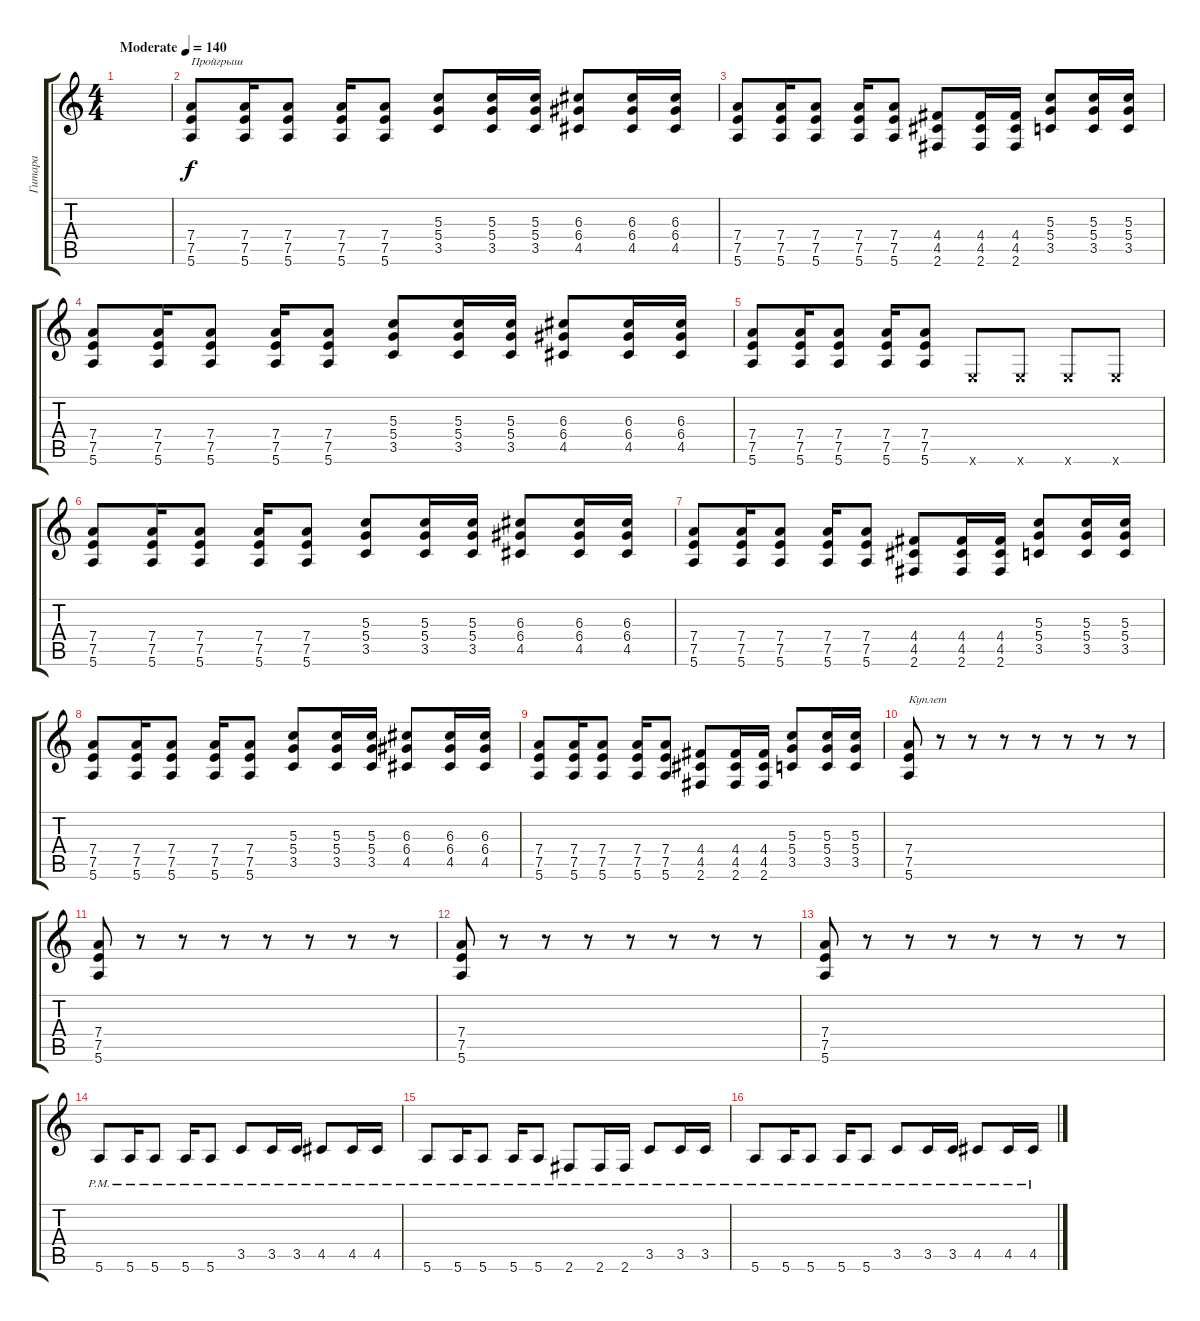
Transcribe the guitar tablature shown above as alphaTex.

\track ("Гитара" "Гитара") {instrument distortionguitar}
\staff {score tabs}
\tuning (E4 B3 G3 D3 A2 E2) {hide}
\ts (4 4)
\tempo (140 "Moderate")
\clef g2
\ks c
|
(7.4 7.5 5.6).8{txt "Пройгрыш"} (7.4 7.5 5.6).16 (7.4 7.5 5.6).8 (7.4 7.5 5.6).16 (7.4 7.5 5.6).8 (5.3 5.4 3.5).8 (5.3 5.4 3.5).16 (5.3 5.4 3.5).16 (6.3 6.4 4.5).8 (6.3 6.4 4.5).16 (6.3 6.4 4.5).16 |
(7.4 7.5 5.6).8 (7.4 7.5 5.6).16 (7.4 7.5 5.6).8 (7.4 7.5 5.6).16 (7.4 7.5 5.6).8 (4.4 4.5 2.6).8 (4.4 4.5 2.6).16 (4.4 4.5 2.6).16 (5.3 5.4 3.5).8 (5.3 5.4 3.5).16 (5.3 5.4 3.5).16 |
(7.4 7.5 5.6).8 (7.4 7.5 5.6).16 (7.4 7.5 5.6).8 (7.4 7.5 5.6).16 (7.4 7.5 5.6).8 (5.3 5.4 3.5).8 (5.3 5.4 3.5).16 (5.3 5.4 3.5).16 (6.3 6.4 4.5).8 (6.3 6.4 4.5).16 (6.3 6.4 4.5).16 |
(7.4 7.5 5.6).8 (7.4 7.5 5.6).16 (7.4 7.5 5.6).8 (7.4 7.5 5.6).16 (7.4 7.5 5.6).8 0.6{x}.8 0.6{x}.8 0.6{x}.8 0.6{x}.8 |
(7.4 7.5 5.6).8 (7.4 7.5 5.6).16 (7.4 7.5 5.6).8 (7.4 7.5 5.6).16 (7.4 7.5 5.6).8 (5.3 5.4 3.5).8 (5.3 5.4 3.5).16 (5.3 5.4 3.5).16 (6.3 6.4 4.5).8 (6.3 6.4 4.5).16 (6.3 6.4 4.5).16 |
(7.4 7.5 5.6).8 (7.4 7.5 5.6).16 (7.4 7.5 5.6).8 (7.4 7.5 5.6).16 (7.4 7.5 5.6).8 (4.4 4.5 2.6).8 (4.4 4.5 2.6).16 (4.4 4.5 2.6).16 (5.3 5.4 3.5).8 (5.3 5.4 3.5).16 (5.3 5.4 3.5).16 |
(7.4 7.5 5.6).8 (7.4 7.5 5.6).16 (7.4 7.5 5.6).8 (7.4 7.5 5.6).16 (7.4 7.5 5.6).8 (5.3 5.4 3.5).8 (5.3 5.4 3.5).16 (5.3 5.4 3.5).16 (6.3 6.4 4.5).8 (6.3 6.4 4.5).16 (6.3 6.4 4.5).16 |
(7.4 7.5 5.6).8 (7.4 7.5 5.6).16 (7.4 7.5 5.6).8 (7.4 7.5 5.6).16 (7.4 7.5 5.6).8 (4.4 4.5 2.6).8 (4.4 4.5 2.6).16 (4.4 4.5 2.6).16 (5.3 5.4 3.5).8 (5.3 5.4 3.5).16 (5.3 5.4 3.5).16 |
(7.4 7.5 5.6).8{txt "Куплет"} r.8 r.8 r.8 r.8 r.8 r.8 r.8 |
(7.4 7.5 5.6).8 r.8 r.8 r.8 r.8 r.8 r.8 r.8 |
(7.4 7.5 5.6).8 r.8 r.8 r.8 r.8 r.8 r.8 r.8 |
(7.4 7.5 5.6).8 r.8 r.8 r.8 r.8 r.8 r.8 r.8 |
5.6{pm}.8 5.6{pm}.16 5.6{pm}.8 5.6{pm}.16 5.6{pm}.8 3.5{pm}.8 3.5{pm}.16 3.5{pm}.16 4.5{pm}.8 4.5{pm}.16 4.5{pm}.16 |
5.6{pm}.8 5.6{pm}.16 5.6{pm}.8 5.6{pm}.16 5.6{pm}.8 2.6{pm}.8 2.6{pm}.16 2.6{pm}.16 3.5{pm}.8 3.5{pm}.16 3.5{pm}.16 |
5.6{pm}.8 5.6{pm}.16 5.6{pm}.8 5.6{pm}.16 5.6{pm}.8 3.5{pm}.8 3.5{pm}.16 3.5{pm}.16 4.5{pm}.8 4.5{pm}.16 4.5{pm}.16
